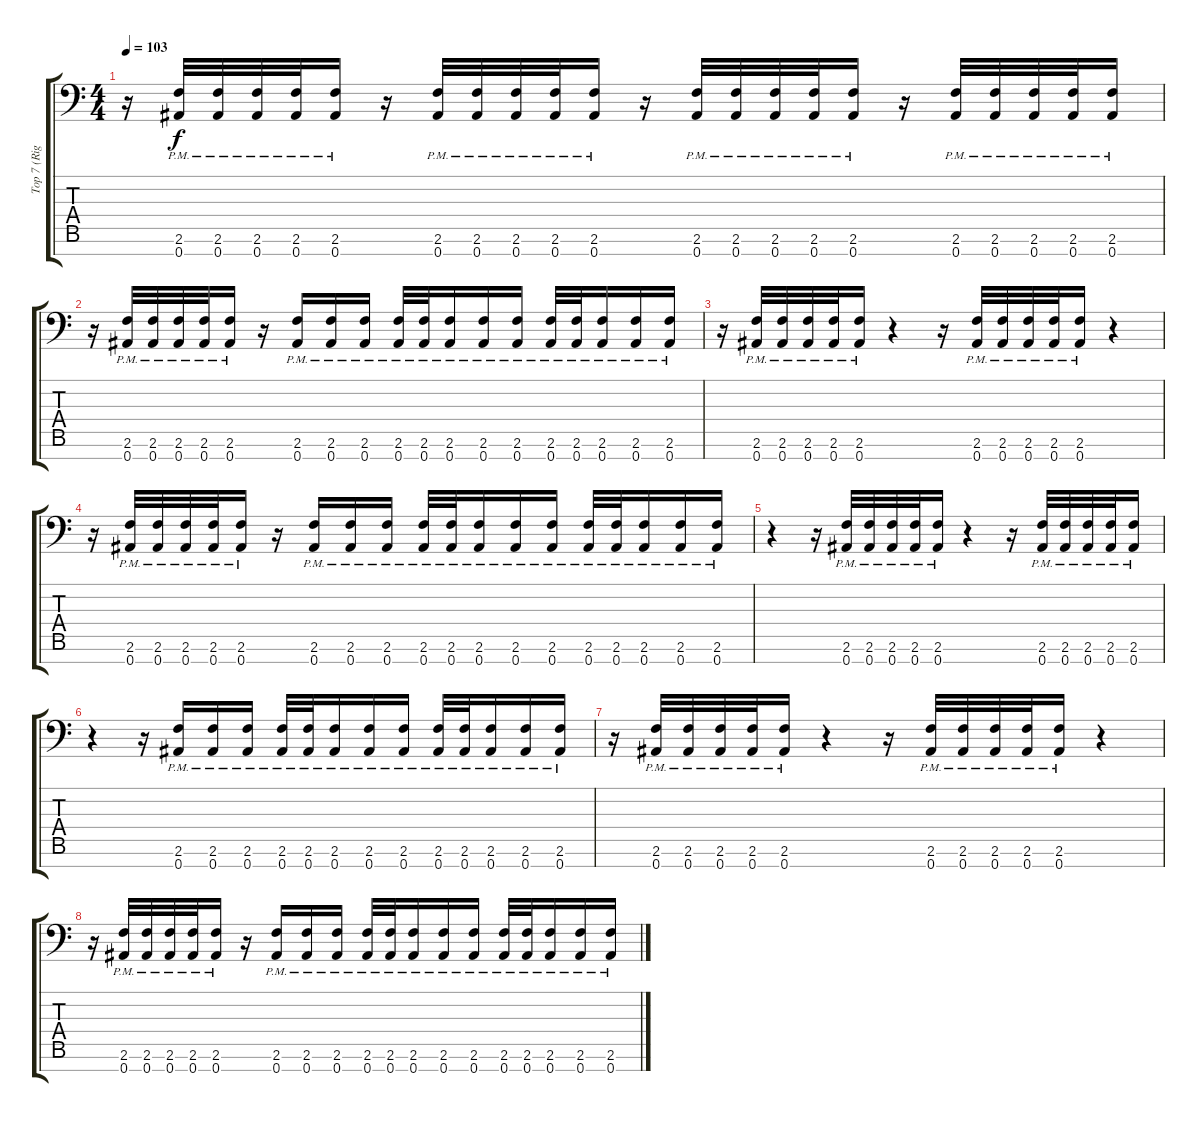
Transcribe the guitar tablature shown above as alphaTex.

\track ("Top 7 (Right Guitar)" "Top 7 (Rig") {instrument distortionguitar}
\staff {score tabs}
\tuning (Eb4 Bb3 Gb3 Db3 Ab2 Eb2 Bb1) {hide}
\ts (4 4)
\tempo 103
\clef f4
\ks c
r.16{dy f} (2.6{pm} 0.7{pm}).32 (2.6{pm} 0.7{pm}).32 (2.6{pm} 0.7{pm}).32 (2.6{pm} 0.7{pm}).32 (2.6{pm} 0.7{pm}).16 r.16 (2.6{pm} 0.7{pm}).32 (2.6{pm} 0.7{pm}).32 (2.6{pm} 0.7{pm}).32 (2.6{pm} 0.7{pm}).32 (2.6{pm} 0.7{pm}).16 r.16 (2.6{pm} 0.7{pm}).32 (2.6{pm} 0.7{pm}).32 (2.6{pm} 0.7{pm}).32 (2.6{pm} 0.7{pm}).32 (2.6{pm} 0.7{pm}).16 r.16 (2.6{pm} 0.7{pm}).32 (2.6{pm} 0.7{pm}).32 (2.6{pm} 0.7{pm}).32 (2.6{pm} 0.7{pm}).32 (2.6{pm} 0.7{pm}).16 |
r.16 (2.6{pm} 0.7{pm}).32 (2.6{pm} 0.7{pm}).32 (2.6{pm} 0.7{pm}).32 (2.6{pm} 0.7{pm}).32 (2.6{pm} 0.7{pm}).16 r.16 (2.6{pm} 0.7{pm}).16 (2.6{pm} 0.7{pm}).16 (2.6{pm} 0.7{pm}).16 (2.6{pm} 0.7{pm}).32 (2.6 0.7{pm}).32 (2.6{pm} 0.7{pm}).16 (2.6{pm} 0.7{pm}).16 (2.6{pm} 0.7{pm}).16 (2.6{pm} 0.7{pm}).32 (2.6{pm} 0.7{pm}).32 (2.6{pm} 0.7{pm}).16 (2.6{pm} 0.7{pm}).16 (2.6{pm} 0.7{pm}).16 |
r.16 (2.6{pm} 0.7{pm}).32 (2.6{pm} 0.7{pm}).32 (2.6{pm} 0.7{pm}).32 (2.6{pm} 0.7{pm}).32 (2.6{pm} 0.7{pm}).16 r.4 r.16 (2.6{pm} 0.7{pm}).32 (2.6{pm} 0.7{pm}).32 (2.6{pm} 0.7{pm}).32 (2.6{pm} 0.7{pm}).32 (2.6{pm} 0.7{pm}).16 r.4 |
r.16 (2.6{pm} 0.7{pm}).32 (2.6{pm} 0.7{pm}).32 (2.6{pm} 0.7{pm}).32 (2.6{pm} 0.7{pm}).32 (2.6{pm} 0.7{pm}).16 r.16 (2.6{pm} 0.7{pm}).16 (2.6{pm} 0.7{pm}).16 (2.6{pm} 0.7{pm}).16 (2.6{pm} 0.7{pm}).32 (2.6 0.7{pm}).32 (2.6{pm} 0.7{pm}).16 (2.6{pm} 0.7{pm}).16 (2.6{pm} 0.7{pm}).16 (2.6{pm} 0.7{pm}).32 (2.6{pm} 0.7{pm}).32 (2.6{pm} 0.7{pm}).16 (2.6{pm} 0.7{pm}).16 (2.6{pm} 0.7{pm}).16 |
r.4 r.16 (2.6{pm} 0.7{pm}).32 (2.6{pm} 0.7{pm}).32 (2.6{pm} 0.7{pm}).32 (2.6{pm} 0.7{pm}).32 (2.6{pm} 0.7{pm}).16 r.4 r.16 (2.6{pm} 0.7{pm}).32 (2.6{pm} 0.7{pm}).32 (2.6{pm} 0.7{pm}).32 (2.6{pm} 0.7{pm}).32 (2.6{pm} 0.7{pm}).16 |
r.4 r.16 (2.6{pm} 0.7{pm}).16 (2.6{pm} 0.7{pm}).16 (2.6{pm} 0.7{pm}).16 (2.6{pm} 0.7{pm}).32 (2.6 0.7{pm}).32 (2.6{pm} 0.7{pm}).16 (2.6{pm} 0.7{pm}).16 (2.6{pm} 0.7{pm}).16 (2.6{pm} 0.7{pm}).32 (2.6{pm} 0.7{pm}).32 (2.6{pm} 0.7{pm}).16 (2.6{pm} 0.7{pm}).16 (2.6{pm} 0.7{pm}).16 |
r.16 (2.6{pm} 0.7{pm}).32 (2.6{pm} 0.7{pm}).32 (2.6{pm} 0.7{pm}).32 (2.6{pm} 0.7{pm}).32 (2.6{pm} 0.7{pm}).16 r.4 r.16 (2.6{pm} 0.7{pm}).32 (2.6{pm} 0.7{pm}).32 (2.6{pm} 0.7{pm}).32 (2.6{pm} 0.7{pm}).32 (2.6{pm} 0.7{pm}).16 r.4 |
r.16 (2.6{pm} 0.7{pm}).32 (2.6{pm} 0.7{pm}).32 (2.6{pm} 0.7{pm}).32 (2.6{pm} 0.7{pm}).32 (2.6{pm} 0.7{pm}).16 r.16 (2.6{pm} 0.7{pm}).16 (2.6{pm} 0.7{pm}).16 (2.6{pm} 0.7{pm}).16 (2.6{pm} 0.7{pm}).32 (2.6 0.7{pm}).32 (2.6{pm} 0.7{pm}).16 (2.6{pm} 0.7{pm}).16 (2.6{pm} 0.7{pm}).16 (2.6{pm} 0.7{pm}).32 (2.6{pm} 0.7{pm}).32 (2.6{pm} 0.7{pm}).16 (2.6{pm} 0.7{pm}).16 (2.6{pm} 0.7{pm}).16
